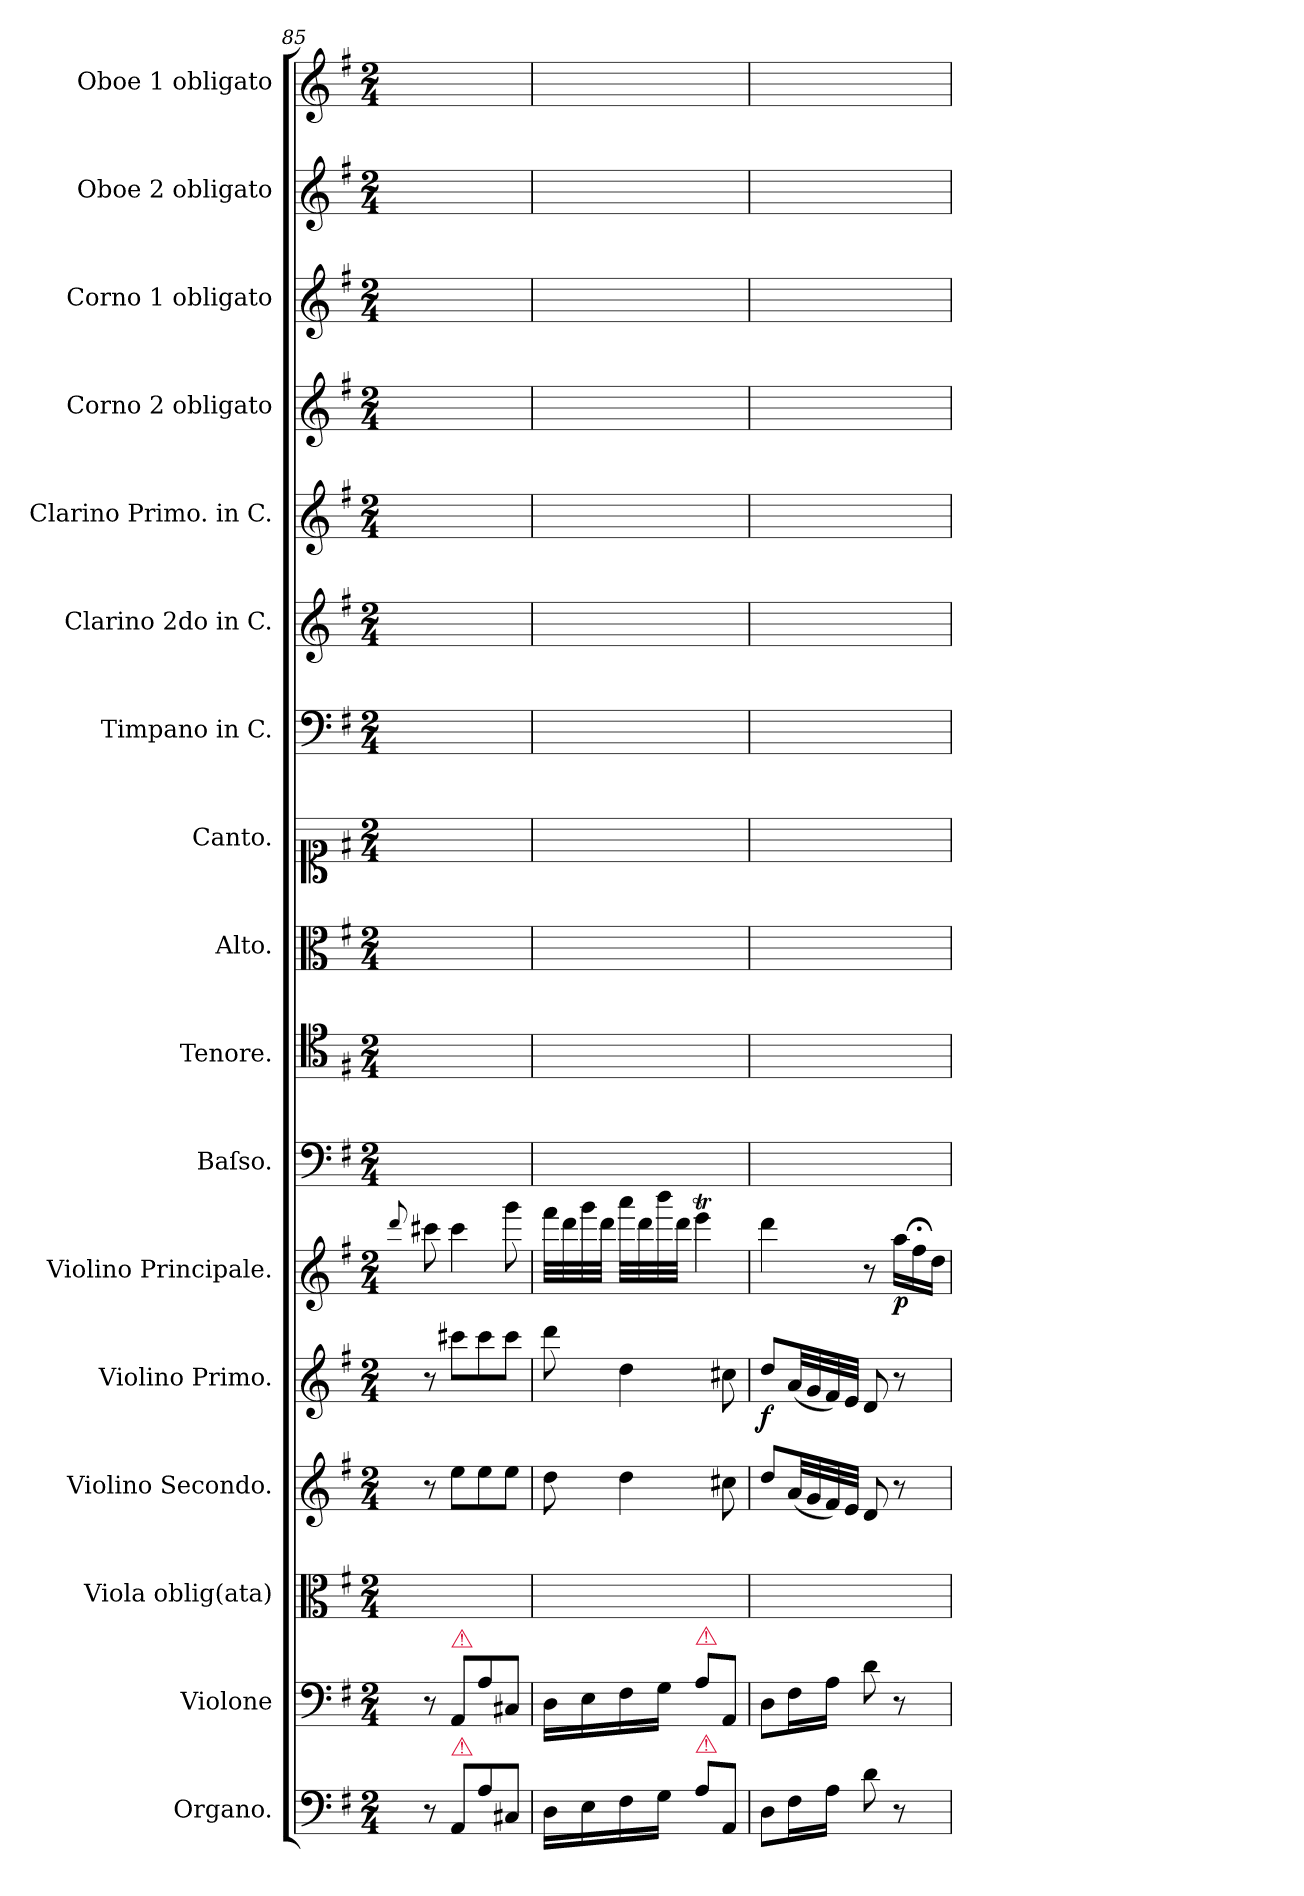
**kern	**kern	**kern	**kern	**kern	**dynam	**kern	**dynam	**kern	**kern	**kern	**kern	**kern	**kern	**kern	**kern	**kern	**kern	**kern
*part17	*part16	*part15	*part14	*part13	*part13	*part12	*part12	*part11	*part10	*part9	*part8	*part7	*part6	*part5	*part4	*part3	*part2	*part1
*staff17	*staff16	*staff15	*staff14	*staff13	*staff13	*staff12	*staff12	*staff11	*staff10	*staff9	*staff8	*staff7	*staff6	*staff5	*staff4	*staff3	*staff2	*staff1
*I"Organo.	*I"Violone	*I"Viola oblig(ata)	*I"Violino Secondo.	*I"Violino Primo.	*	*I"Violino Principale.	*	*I"Baſso.	*I"Tenore.	*I"Alto.	*I"Canto.	*I"Timpano in C.	*I"Clarino 2do in C.	*I"Clarino Primo. in C.	*I"Corno 2 obligato	*I"Corno 1 obligato	*I"Oboe 2 obligato	*I"Oboe 1 obligato
*I'Org.	*I'Vlne	*I'Vla.	*	*I'Vn I	*	*I'Vln. Princ.	*	*I'B.	*I'T.	*I'A.	*I'C.	*I'Timp.	*I'Clno 2 in C.	*I'Clno 1 in C	*I'[C. 2 obl.]	*I'[C. 1 obl.]	*I'[Ob. 2]	*I'[Ob. 1]
*clefF4	*clefF4	*clefC3	*clefG2	*clefG2	*	*clefG2	*	*clefF4	*clefC4	*clefC3	*clefC1	*clefF4	*clefG2	*clefG2	*clefG2	*clefG2	*clefG2	*clefG2
*k[f#]	*k[f#]	*k[f#]	*k[f#]	*k[f#]	*	*k[f#]	*	*k[f#]	*k[f#]	*k[f#]	*k[f#]	*k[f#]	*k[f#]	*k[f#]	*k[f#]	*k[f#]	*k[f#]	*k[f#]
*G:	*G:	*G:	*G:	*G:	*	*G:	*	*G:	*G:	*G:	*G:	*G:	*G:	*G:	*G:	*G:	*G:	*G:
*M2/4	*M2/4	*M2/4	*M2/4	*M2/4	*	*M2/4	*	*M2/4	*M2/4	*M2/4	*M2/4	*M2/4	*M2/4	*M2/4	*M2/4	*M2/4	*M2/4	*M2/4
=85	=85	=85	=85	=85	=85	=85	=85	=85	=85	=85	=85	=85	=85	=85	=85	=85	=85	=85
.	.	.	.	.	.	8qqddd/	.	.	.	.	.	.	.	.	.	.	.	.
8r	8r	2ryy	8r	8r	.	8ccc#X\	.	2ryy	2ryy	2ryy	2ryy	2ryy	2ryy	2ryy	2ryy	2ryy	2ryy	2ryy
!	!LO:TX:a:color=crimson:t=⚠	!	!	!	!	!	!	!	!	!	!	!	!	!	!	!	!	!
!LO:TX:a:color=crimson:t=⚠	!	!	!	!	!	!	!	!	!	!	!	!	!	!	!	!	!	!
8AA/L	8AA/L	.	8ee\L	8ccc#X\L	.	4ccc#\	.	.	.	.	.	.	.	.	.	.	.	.
8A\	8A\	.	8ee\	8ccc#\	.	.	.	.	.	.	.	.	.	.	.	.	.	.
8C#X/J	8C#X/J	.	8ee\J	8ccc#\J	.	8ggg\	.	.	.	.	.	.	.	.	.	.	.	.
=86	=86	=86	=86	=86	=86	=86	=86	=86	=86	=86	=86	=86	=86	=86	=86	=86	=86	=86
16D\LL	16D\LL	2ryy	8dd\	8ddd\	.	32fff#\LLL	.	2ryy	2ryy	2ryy	2ryy	2ryy	2ryy	2ryy	2ryy	2ryy	2ryy	2ryy
.	.	.	.	.	.	32ddd\	.	.	.	.	.	.	.	.	.	.	.	.
16E\	16E\	.	.	.	.	32ggg\	.	.	.	.	.	.	.	.	.	.	.	.
.	.	.	.	.	.	32ddd\JJJ	.	.	.	.	.	.	.	.	.	.	.	.
16F#\	16F#\	.	4dd\	4dd\	.	32aaa\LLL	.	.	.	.	.	.	.	.	.	.	.	.
.	.	.	.	.	.	32ddd\	.	.	.	.	.	.	.	.	.	.	.	.
16G\JJ	16G\JJ	.	.	.	.	32bbb\	.	.	.	.	.	.	.	.	.	.	.	.
.	.	.	.	.	.	32ddd\JJJ	.	.	.	.	.	.	.	.	.	.	.	.
!	!LO:TX:a:color=crimson:t=⚠	!	!	!	!	!	!	!	!	!	!	!	!	!	!	!	!	!
!LO:TX:a:color=crimson:t=⚠	!	!	!	!	!	!	!	!	!	!	!	!	!	!	!	!	!	!
8A\L	8A\L	.	.	.	.	4eeeT\	.	.	.	.	.	.	.	.	.	.	.	.
8AA/J	8AA/J	.	8cc#X\	8cc#X\	.	.	.	.	.	.	.	.	.	.	.	.	.	.
=87	=87	=87	=87	=87	=87	=87	=87	=87	=87	=87	=87	=87	=87	=87	=87	=87	=87	=87
8D\L	8D\L	2ryy	8dd/L	8dd/L	f	4ddd\	.	2ryy	2ryy	2ryy	2ryy	2ryy	2ryy	2ryy	2ryy	2ryy	2ryy	2ryy
16F#\L	16F#\L	.	(32a/LL	(32a/LL	.	.	.	.	.	.	.	.	.	.	.	.	.	.
.	.	.	32g/	32g/	.	.	.	.	.	.	.	.	.	.	.	.	.	.
16A\JJ	16A\JJ	.	32f#/)	32f#/)	.	.	.	.	.	.	.	.	.	.	.	.	.	.
.	.	.	32e/JJJ	32e/JJJ	.	.	.	.	.	.	.	.	.	.	.	.	.	.
8d\	8d\	.	8d/	8d/	.	8r	.	.	.	.	.	.	.	.	.	.	.	.
*	*	*	*	*	*	*Xtuplet	*	*	*	*	*	*	*	*	*	*	*	*
!	!	!	!	!	!	!	!LO:DY:b	!	!	!	!	!	!	!	!	!	!	!
8r	8r	.	8r	8r	.	24aa\LL	p	.	.	.	.	.	.	.	.	.	.	.
.	.	.	.	.	.	24ff#;<\	.	.	.	.	.	.	.	.	.	.	.	.
.	.	.	.	.	.	24dd\JJ	.	.	.	.	.	.	.	.	.	.	.	.
=	=	=	=	=	=	=	=	=	=	=	=	=	=	=	=	=	=	=
*-	*-	*-	*-	*-	*-	*-	*-	*-	*-	*-	*-	*-	*-	*-	*-	*-	*-	*-
